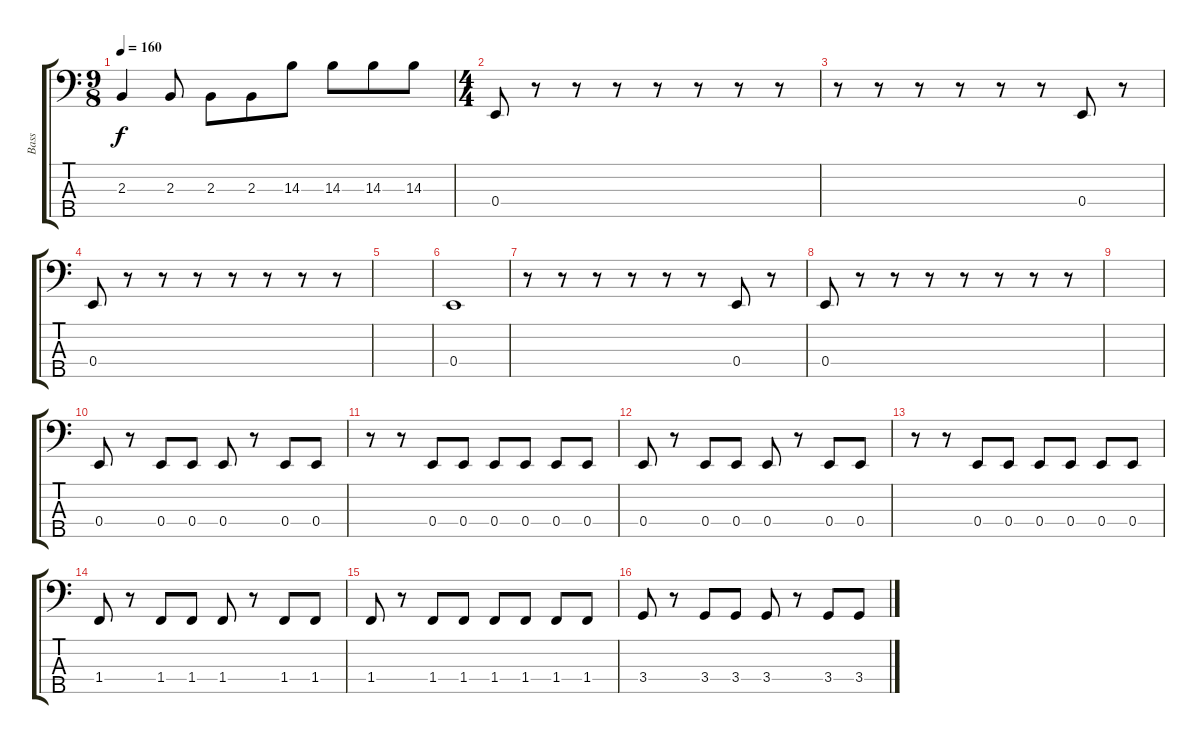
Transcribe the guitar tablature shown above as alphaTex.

\track ("Bass" "Bass") {instrument electricbassfinger}
\staff {score tabs}
\tuning (G2 D2 A1 E1 B0) {hide}
\ts (9 8)
\tempo 160
\clef f4
\ks c
2.3.4{dy f} 2.3.8 2.3.8 2.3.8 14.3.8 14.3.8 14.3.8 14.3.8 |
\ts (4 4)
0.4.8 r.8 r.8 r.8 r.8 r.8 r.8 r.8 |
r.8 r.8 r.8 r.8 r.8 r.8 0.4.8 r.8 |
0.4.8 r.8 r.8 r.8 r.8 r.8 r.8 r.8 |
|
0.4.1 |
r.8 r.8 r.8 r.8 r.8 r.8 0.4.8 r.8 |
0.4.8 r.8 r.8 r.8 r.8 r.8 r.8 r.8 |
|
0.4.8 r.8 0.4.8 0.4.8 0.4.8 r.8 0.4.8 0.4.8 |
r.8 r.8 0.4.8 0.4.8 0.4.8 0.4.8 0.4.8 0.4.8 |
0.4.8 r.8 0.4.8 0.4.8 0.4.8 r.8 0.4.8 0.4.8 |
r.8 r.8 0.4.8 0.4.8 0.4.8 0.4.8 0.4.8 0.4.8 |
1.4.8 r.8 1.4.8 1.4.8 1.4.8 r.8 1.4.8 1.4.8 |
1.4.8 r.8 1.4.8 1.4.8 1.4.8 1.4.8 1.4.8 1.4.8 |
3.4.8 r.8 3.4.8 3.4.8 3.4.8 r.8 3.4.8 3.4.8
